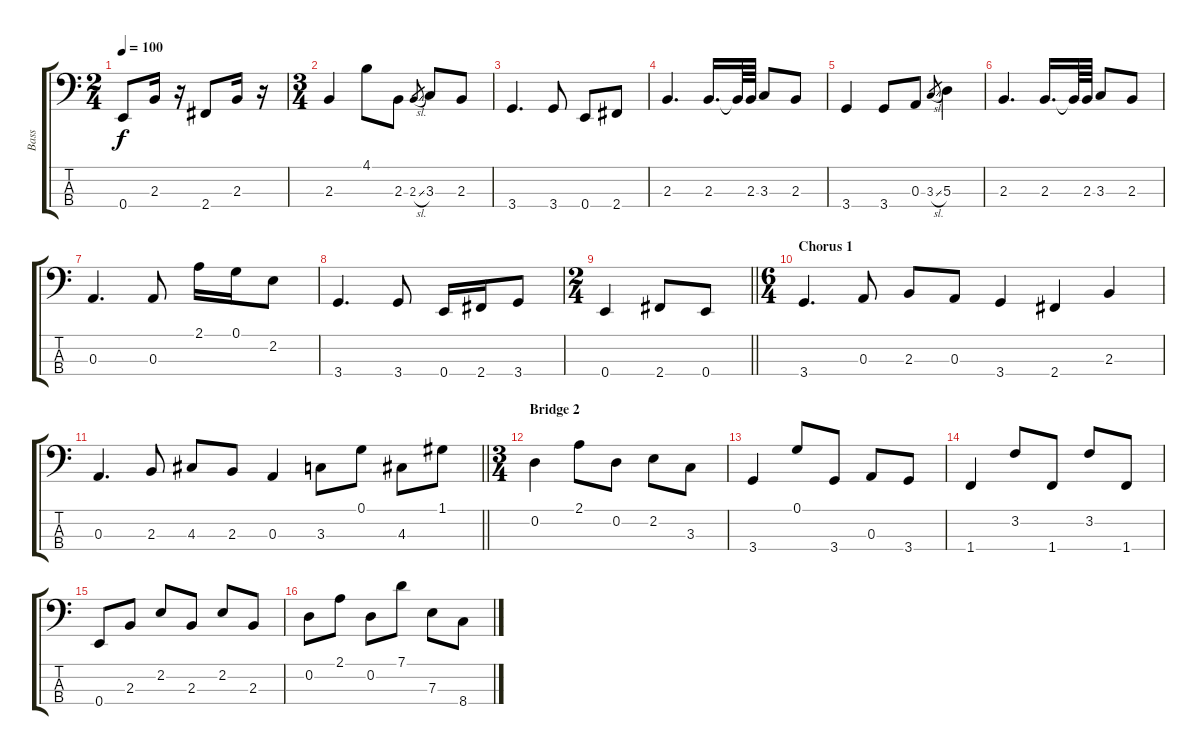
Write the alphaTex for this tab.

\track ("Bass" "Bass") {instrument electricbasspick}
\staff {score tabs}
\tuning (G2 D2 A1 E1) {hide}
\ts (2 4)
\tempo 100
\clef f4
\ks c
0.4.8{dy f} 2.3.16 r.16 2.4.8 2.3.16 r.16 |
\ts (3 4)
2.3.4 4.1.8 2.3.8 2.3{sl}.8{gr} 3.3.8 2.3.8 |
3.4.4{d} 3.4.8 0.4.8 2.4.8 |
2.3.4{d} 2.3.16{d} 2.3{t}.64 2.3.64 3.3.8 2.3.8 |
3.4.4 3.4.8 0.3.8 3.3{sl}.8{gr} 5.3.4 |
2.3.4{d} 2.3.16{d} 2.3{t}.64 2.3.64 3.3.8 2.3.8 |
0.3.4{d} 0.3.8 2.1.16 0.1.16 2.2.8 |
3.4.4{d} 3.4.8 0.4.16 2.4.16 3.4.8 |
\ts (2 4)
\barLineRight lightlight
0.4.4 2.4.8 0.4.8 |
\ts (6 4)
\section ("" "Chorus 1")
3.4.4{d} 0.3.8 2.3.8 0.3.8 3.4.4 2.4.4 2.3.4 |
\barLineRight lightlight
0.3.4{d} 2.3.8 4.3.8 2.3.8 0.3.4 3.3.8 0.1.8 4.3.8 1.1.8 |
\ts (3 4)
\section ("" "Bridge 2")
0.2.4 2.1.8 0.2.8 2.2.8 3.3.8 |
3.4.4 0.1.8 3.4.8 0.3.8 3.4.8 |
1.4.4 3.2.8 1.4.8 3.2.8 1.4.8 |
0.4.8 2.3.8 2.2.8 2.3.8 2.2.8 2.3.8 |
0.2.8 2.1.8 0.2.8 7.1.8 7.3.8 8.4.8
